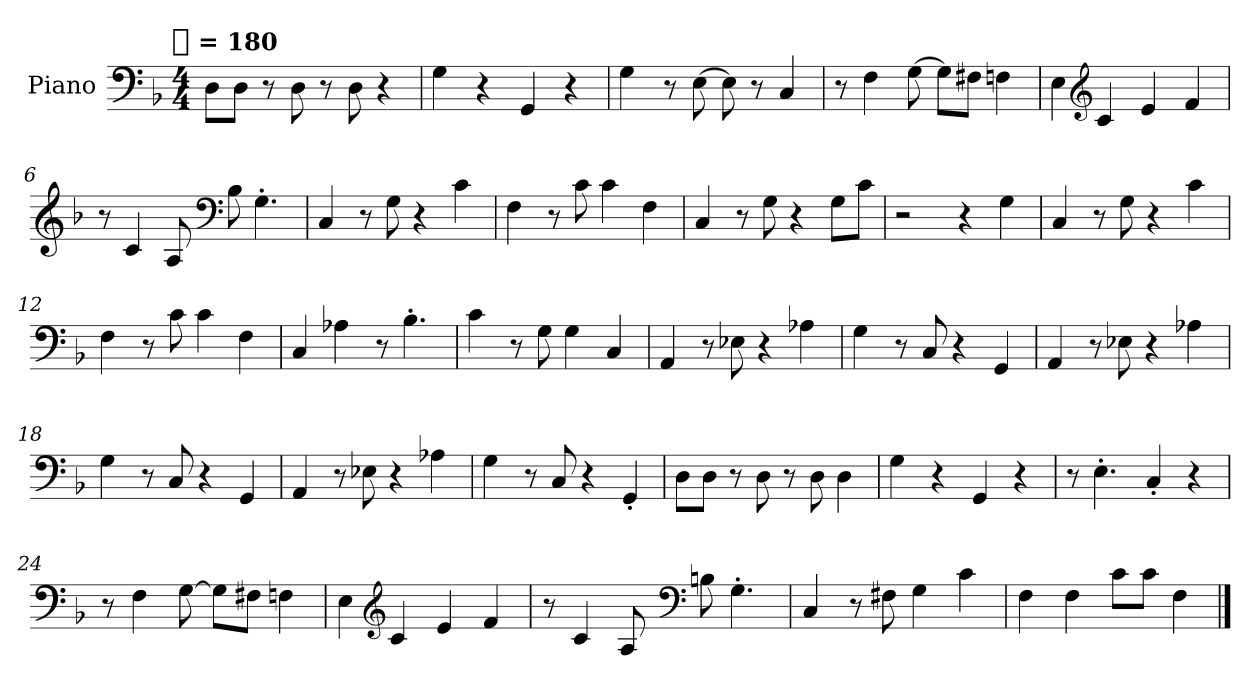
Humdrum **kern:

**kern
*part1
*staff1
*I"Piano
*I'Pno.
*clefF4
*k[b-]
!!LO:TX:omd:t=[quarter] = 180
*M4/4
*MM180
=1
8DL
8DJ
8r
8D
8r
8D
4r
=2
4G
4r
4GG
4r
=3
4G
8r
[8E
8E]
8r
4C
=4
8r
4F
[8G
8GL]
8F#XJ
4Fn
=5
4E
*clefG2
4c
4e
4f
!!LO:LB:g=z
=6
8r
4c
8A
*clefF4
8B-
4.G'
=7
4C
8r
8G
4r
4c
=8
4F
8r
8c
4c
4F
=9
4C
8r
8G
4r
8GL
8cJ
=10
2r
4r
4G
=11
4C
8r
8G
4r
4c
!!LO:LB:g=z
=12
4F
8r
8c
4c
4F
=13
4C
4A-X
8r
4.B-'
=14
4c
8r
8G
4G
4C
=15
4AA
8r
8E-X
4r
4A-X
=16
4G
8r
8C
4r
4GG
=17
4AA
8r
8E-X
4r
4A-X
!!LO:LB:g=z
=18
4G
8r
8C
4r
4GG
=19
4AA
8r
8E-X
4r
4A-X
=20
4G
8r
8C
4r
4GG'
=21
8DL
8DJ
8r
8D
8r
8D
4D
=22
4G
4r
4GG
4r
=23
8r
4.E'
4C'
4r
!!LO:LB:g=z
=24
8r
4F
[8G
8GL]
8F#XJ
4Fn
=25
4E
*clefG2
4c
4e
4f
=26
8r
4c
8A
*clefF4
8Bn
4.G'
=27
4C
8r
8F#X
4G
4c
=28
4F
4F
8cL
8cJ
4F
==
*-
